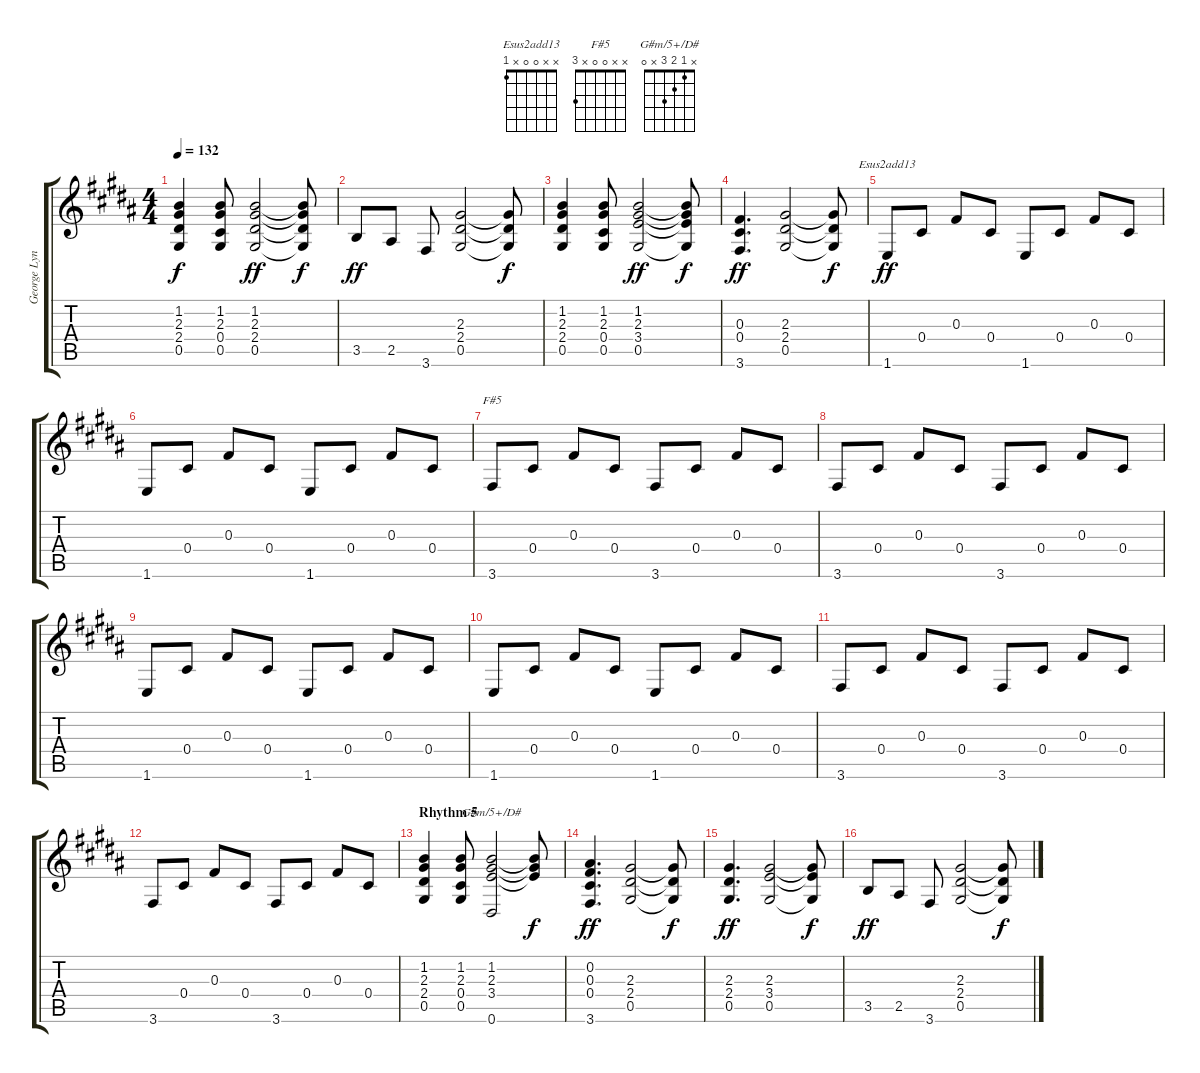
\track ("George Lynch Acoustic" "George Lyn") {instrument acousticguitarsteel}
\staff {score tabs}
\tuning (Eb4 Bb3 Gb3 Db3 Ab2 Eb2) {hide}
\chord ("Esus2add13" x x 0 0 x 1)
\chord ("F#5" x x 0 0 x 3)
\chord ("G#m/5+/D#" x 1 2 3 x 0)
\ts (4 4)
\tempo 132
\clef g2
\ks g#minor
(1.2 2.3 2.4 0.5).4{dy f} (1.2 2.3 0.4 0.5).8 (1.2 2.3 2.4 0.5).2{dy ff} (1.2{t} 2.3{t} 2.4{t} 0.5{t}).8{dy f} |
3.5.8{dy ff} 2.5.8 3.6.8 (2.3 2.4 0.5).2 (2.3{t} 2.4{t} 0.5{t}).8{dy f} |
(1.2 2.3 2.4 0.5).4 (1.2 2.3 0.4 0.5).8 (1.2 2.3 3.4 0.5).2{dy ff} (1.2{t} 2.3{t} 3.4{t} 0.5{t}).8{dy f} |
(0.3 0.4 3.6).4{d dy ff} (2.3 2.4 0.5).2 (2.3{t} 2.4{t} 0.5{t}).8{dy f} |
1.6.8{ch "Esus2add13" dy ff} 0.4.8 0.3.8 0.4.8 1.6.8 0.4.8 0.3.8 0.4.8 |
1.6.8 0.4.8 0.3.8 0.4.8 1.6.8 0.4.8 0.3.8 0.4.8 |
3.6.8{ch "F#5"} 0.4.8 0.3.8 0.4.8 3.6.8 0.4.8 0.3.8 0.4.8 |
3.6.8 0.4.8 0.3.8 0.4.8 3.6.8 0.4.8 0.3.8 0.4.8 |
1.6.8 0.4.8 0.3.8 0.4.8 1.6.8 0.4.8 0.3.8 0.4.8 |
1.6.8 0.4.8 0.3.8 0.4.8 1.6.8 0.4.8 0.3.8 0.4.8 |
3.6.8 0.4.8 0.3.8 0.4.8 3.6.8 0.4.8 0.3.8 0.4.8 |
3.6.8 0.4.8 0.3.8 0.4.8 3.6.8 0.4.8 0.3.8 0.4.8 |
\section ("" "Rhythm 5")
(1.2 2.3 2.4 0.5).4 (1.2 2.3 0.4 0.5).8 (1.2 2.3 3.4 0.6).2{ch "G#m/5+/D#"} (1.2{t} 2.3{t} 3.4{t}).8{dy f} |
(0.2 0.3 0.4 3.6).4{d dy ff} (2.3 2.4 0.5).2 (2.3{t} 2.4{t} 0.5{t}).8{dy f} |
(2.3 2.4 0.5).4{d dy ff} (2.3 3.4 0.5).2 (2.3{t} 3.4{t} 0.5{t}).8{dy f} |
3.5.8{dy ff} 2.5.8 3.6.8 (2.3 2.4 0.5).2 (2.3{t} 2.4{t} 0.5{t}).8{dy f}
